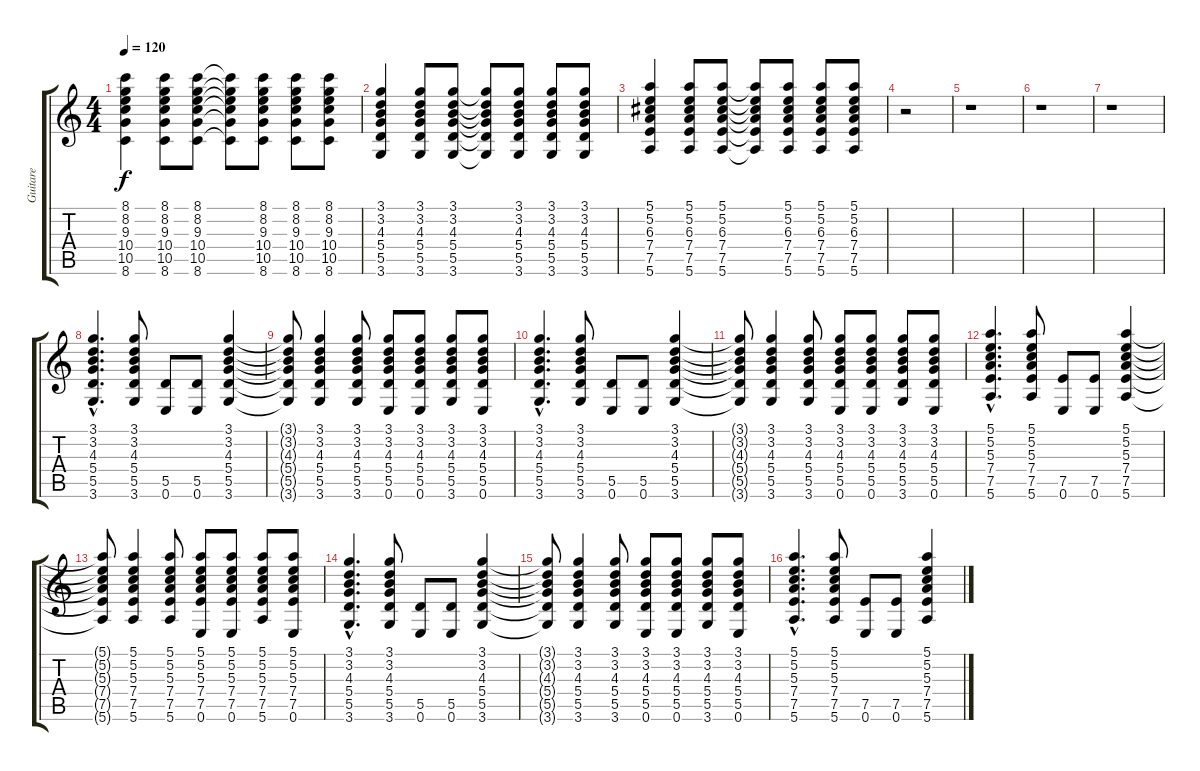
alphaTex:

\track ("Guitare" "Guitare") {instrument acousticguitarsteel}
\staff {score tabs}
\tuning (E4 B3 G3 D3 A2 E2) {hide}
\ts (4 4)
\tempo 120
\clef g2
\ks c
(8.1 8.2 9.3 10.4 10.5 8.6).4{dy f} (8.1 8.2 9.3 10.4 10.5 8.6).8 (8.1 8.2 9.3 10.4 10.5 8.6).8 (8.1{t} 8.2{t} 9.3{t} 10.4{t} 10.5{t} 8.6{t}).8 (8.1 8.2 9.3 10.4 10.5 8.6).8 (8.1 8.2 9.3 10.4 10.5 8.6).8 (8.1 8.2 9.3 10.4 10.5 8.6).8 |
(3.1 3.2 4.3 5.4 5.5 3.6).4 (3.1 3.2 4.3 5.4 5.5 3.6).8 (3.1 3.2 4.3 5.4 5.5 3.6).8 (3.1{t} 3.2{t} 4.3{t} 5.4{t} 5.5{t} 3.6{t}).8 (3.1 3.2 4.3 5.4 5.5 3.6).8 (3.1 3.2 4.3 5.4 5.5 3.6).8 (3.1 3.2 4.3 5.4 5.5 3.6).8 |
(5.1 5.2 6.3 7.4 7.5 5.6).4 (5.1 5.2 6.3 7.4 7.5 5.6).8 (5.1 5.2 6.3 7.4 7.5 5.6).8 (5.1{t} 5.2{t} 6.3{t} 7.4{t} 7.5{t} 5.6{t}).8 (5.1 5.2 6.3 7.4 7.5 5.6).8 (5.1 5.2 6.3 7.4 7.5 5.6).8 (5.1 5.2 6.3 7.4 7.5 5.6).8 |
r.2 |
r.1 |
r.1 |
r.1 |
(3.1{hac} 3.2{hac} 4.3{hac} 5.4{hac} 5.5{hac} 3.6{hac}).4{d} (3.1 3.2 4.3 5.4 5.5 3.6).8 (5.5 0.6).8 (5.5 0.6).8 (3.1 3.2 4.3 5.4 5.5 3.6).4 |
(3.1{t} 3.2{t} 4.3{t} 5.4{t} 5.5{t} 3.6{t}).8 (3.1 3.2 4.3 5.4 5.5 3.6).4 (3.1 3.2 4.3 5.4 5.5 3.6).8 (3.1 3.2 4.3 5.4 5.5 0.6).8 (3.1 3.2 4.3 5.4 5.5 0.6).8 (3.1 3.2 4.3 5.4 5.5 3.6).8 (3.1 3.2 4.3 5.4 5.5 0.6).8 |
(3.1{hac} 3.2{hac} 4.3{hac} 5.4{hac} 5.5{hac} 3.6{hac}).4{d} (3.1 3.2 4.3 5.4 5.5 3.6).8 (5.5 0.6).8 (5.5 0.6).8 (3.1 3.2 4.3 5.4 5.5 3.6).4 |
(3.1{t} 3.2{t} 4.3{t} 5.4{t} 5.5{t} 3.6{t}).8 (3.1 3.2 4.3 5.4 5.5 3.6).4 (3.1 3.2 4.3 5.4 5.5 3.6).8 (3.1 3.2 4.3 5.4 5.5 0.6).8 (3.1 3.2 4.3 5.4 5.5 0.6).8 (3.1 3.2 4.3 5.4 5.5 3.6).8 (3.1 3.2 4.3 5.4 5.5 0.6).8 |
(5.1{hac} 5.2{hac} 5.3{hac} 7.4{hac} 7.5{hac} 5.6{hac}).4{d} (5.1 5.2 5.3 7.4 7.5 5.6).8 (7.5 0.6).8 (7.5 0.6).8 (5.1 5.2 5.3 7.4 7.5 5.6).4 |
(5.1{t} 5.2{t} 5.3{t} 7.4{t} 7.5{t} 5.6{t}).8 (5.1 5.2 5.3 7.4 7.5 5.6).4 (5.1 5.2 5.3 7.4 7.5 5.6).8 (5.1 5.2 5.3 7.4 7.5 0.6).8 (5.1 5.2 5.3 7.4 7.5 0.6).8 (5.1 5.2 5.3 7.4 7.5 5.6).8 (5.1 5.2 5.3 7.4 7.5 0.6).8 |
(3.1{hac} 3.2{hac} 4.3{hac} 5.4{hac} 5.5{hac} 3.6{hac}).4{d} (3.1 3.2 4.3 5.4 5.5 3.6).8 (5.5 0.6).8 (5.5 0.6).8 (3.1 3.2 4.3 5.4 5.5 3.6).4 |
(3.1{t} 3.2{t} 4.3{t} 5.4{t} 5.5{t} 3.6{t}).8 (3.1 3.2 4.3 5.4 5.5 3.6).4 (3.1 3.2 4.3 5.4 5.5 3.6).8 (3.1 3.2 4.3 5.4 5.5 0.6).8 (3.1 3.2 4.3 5.4 5.5 0.6).8 (3.1 3.2 4.3 5.4 5.5 3.6).8 (3.1 3.2 4.3 5.4 5.5 0.6).8 |
(5.1{hac} 5.2{hac} 5.3{hac} 7.4{hac} 7.5{hac} 5.6{hac}).4{d} (5.1 5.2 5.3 7.4 7.5 5.6).8 (7.5 0.6).8 (7.5 0.6).8 (5.1 5.2 5.3 7.4 7.5 5.6).4
